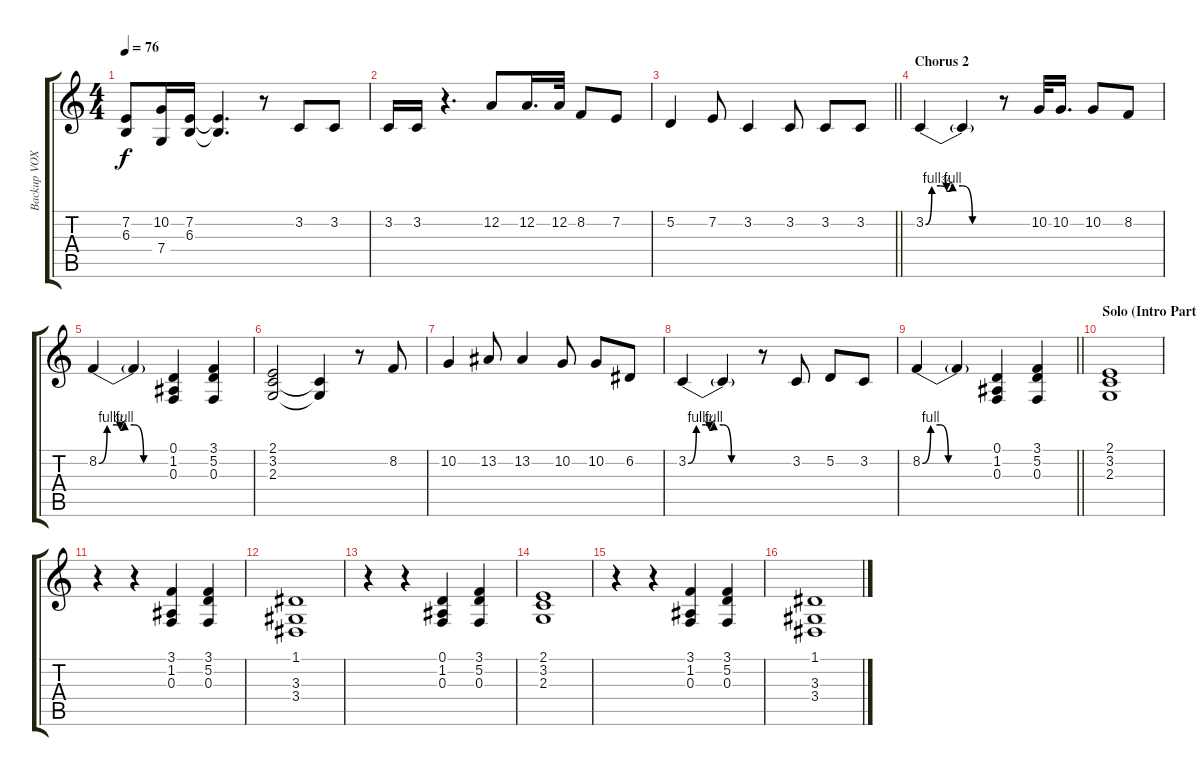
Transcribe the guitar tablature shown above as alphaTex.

\track ("Backup VOX" "Backup VOX") {instrument lead2sawtooth}
\staff {score tabs}
\tuning (D4 A3 F3 C3 G2 D2) {hide}
\ts (4 4)
\tempo 76
\clef g2
\ks c
(7.2 6.3).8{dy f} (10.2 7.4).16 (7.2 6.3).16 (7.2{t} 6.3{t}).4{d} r.8 3.2.8 3.2.8 |
3.2.16 3.2.16 r.4{d} 12.2.8 12.2.16{d} 12.2.32 8.2.8 7.2.8 |
\barLineRight lightlight
5.2.4 7.2.8 3.2.4 3.2.8 3.2.8 3.2.8 |
\section ("" "Chorus 2")
3.2{be (custom 0 0 5 4 12 4 17 3 22 4 30 4 38 0 60 0)}.4 3.2{t}.4 r.8 10.2.32 10.2.16{d} 10.2.8 8.2.8 |
8.2{be (custom 0 0 7 4 15 4 18 3 22 4 30 4 38 0 60 0)}.4 8.2{t}.4 (0.1 1.2 0.3).4 (3.1 5.2 0.3).4 |
(2.1 3.2 2.3).2 (3.2{t} 2.3{t}).4 r.8 8.2.8 |
10.2.4 13.2.8 13.2.4 10.2.8 10.2.8 6.2.8 |
3.2{be (custom 0 0 7 4 15 4 18 3 22 4 30 4 37 0 60 0)}.4 3.2{t}.4 r.8 3.2.8 5.2.8 3.2.8 |
\barLineRight lightlight
8.2{be (custom 0 0 7 4 15 4 22 0 38 0 60 0)}.4 8.2{t}.4 (0.1 1.2 0.3).4 (3.1 5.2 0.3).4 |
\section ("" "Solo (Intro Part 1)")
(2.1 3.2 2.3).1 |
r.4 r.4 (3.1 1.2 0.3).4 (3.1 5.2 0.3).4 |
(1.1 3.3 3.4).1 |
r.4 r.4 (0.1 1.2 0.3).4 (3.1 5.2 0.3).4 |
(2.1 3.2 2.3).1 |
r.4 r.4 (3.1 1.2 0.3).4 (3.1 5.2 0.3).4 |
(1.1 3.3 3.4).1
